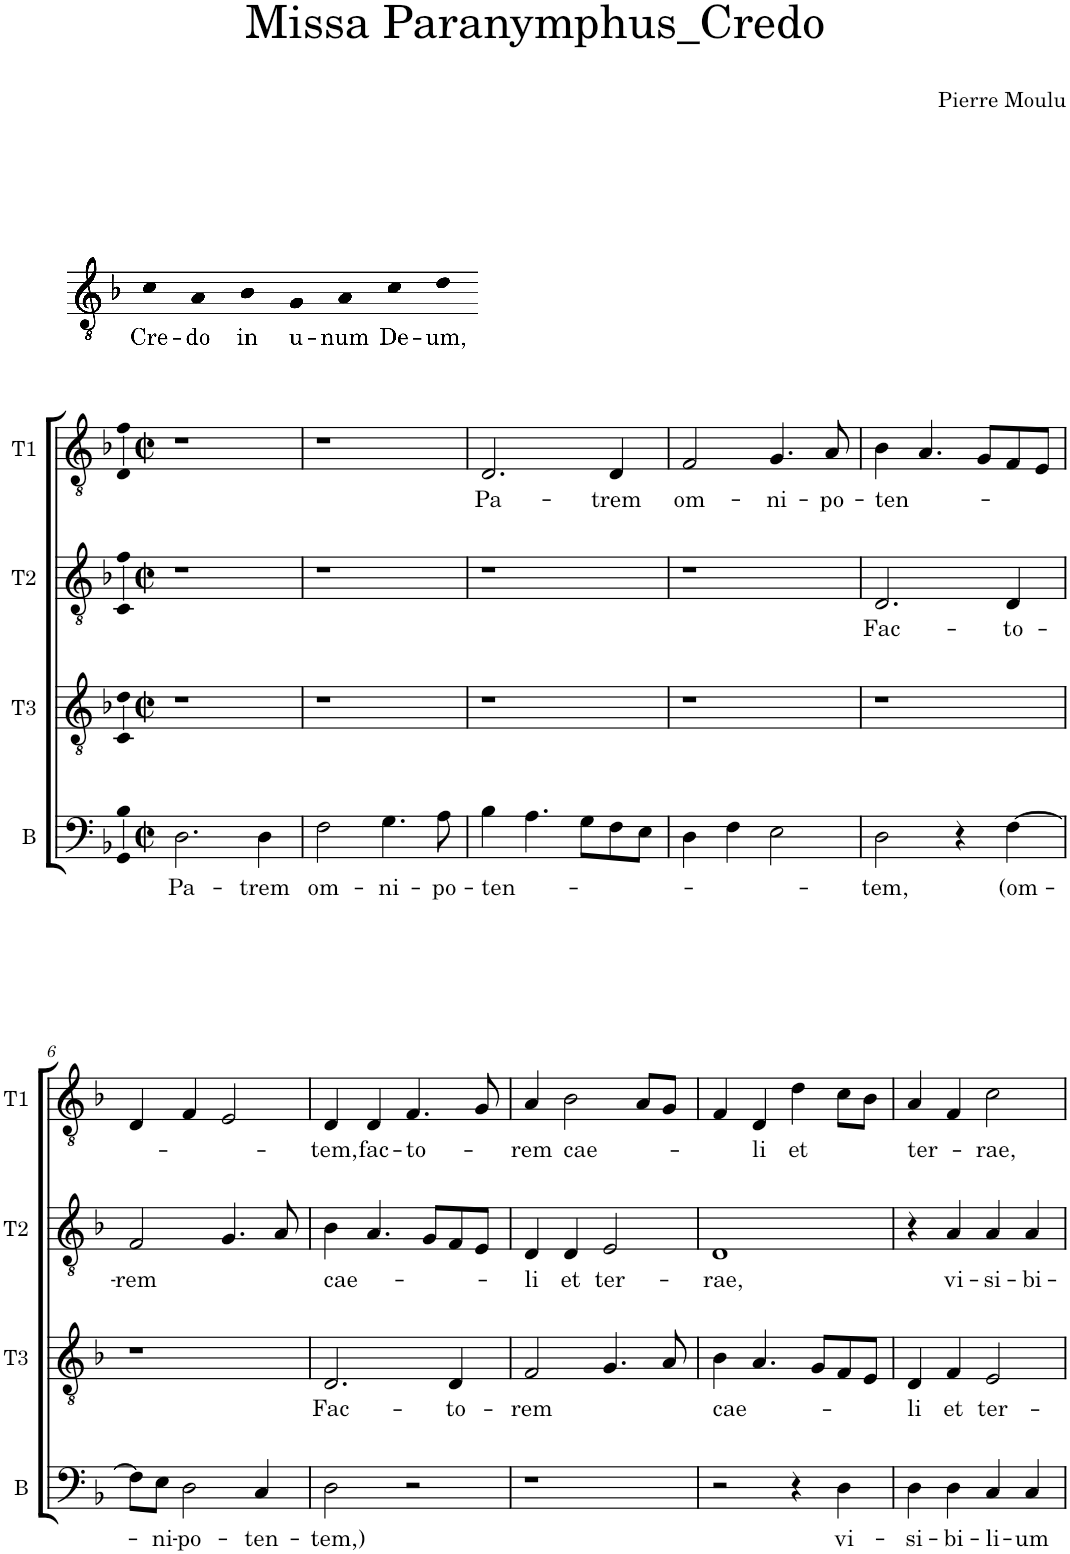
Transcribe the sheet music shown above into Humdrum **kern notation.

**kern	**text	**kern	**text	**kern	**text	**kern	**text
*part4	*part4	*part3	*part3	*part2	*part2	*part1	*part1
*staff4	*staff4	*staff3	*staff3	*staff2	*staff2	*staff1	*staff1
*I"B	*	*I"T3	*	*I"T2	*	*I"T1	*
*I'B	*	*I'T3	*	*I'T2	*	*I'T1	*
*clefF4	*	*clefGv2	*	*clefGv2	*	*clefGv2	*
*k[b-]	*	*k[b-]	*	*k[b-]	*	*k[b-]	*
*M2/2	*	*M2/2	*	*M2/2	*	*M2/2	*
*met(c|)	*	*met(c|)	*	*met(c|)	*	*met(c|)	*
=1	=1	=1	=1	=1	=1	=1	=1
!	!LO:LY:b	!	!	!	!	!	!
2.D\	Pa-	1r	.	1r	.	1r	.
!	!LO:LY:b	!	!	!	!	!	!
4D\	-trem	.	.	.	.	.	.
=2	=2	=2	=2	=2	=2	=2	=2
!	!LO:LY:b	!	!	!	!	!	!
2F\	om-	1r	.	1r	.	1r	.
!	!LO:LY:b	!	!	!	!	!	!
4.G\	-ni-	.	.	.	.	.	.
!	!LO:LY:b	!	!	!	!	!	!
8A\	-po-	.	.	.	.	.	.
=3	=3	=3	=3	=3	=3	=3	=3
!	!LO:LY:b	!	!	!	!	!	!LO:LY:b
4B-\	-ten-	1r	.	1r	.	2.D/	Pa-
4.A\	.	.	.	.	.	.	.
8G\L	.	.	.	.	.	.	.
!	!	!	!	!	!	!	!LO:LY:b
8F\	.	.	.	.	.	4D/	-trem
8E\J	.	.	.	.	.	.	.
=4	=4	=4	=4	=4	=4	=4	=4
!	!	!	!	!	!	!	!LO:LY:b
4D\	.	1r	.	1r	.	2F/	om-
4F\	.	.	.	.	.	.	.
!	!	!	!	!	!	!	!LO:LY:b
2E\	.	.	.	.	.	4.G/	-ni-
!	!	!	!	!	!	!	!LO:LY:b
.	.	.	.	.	.	8A/	-po-
=5	=5	=5	=5	=5	=5	=5	=5
!	!LO:LY:b	!	!	!	!LO:LY:b	!	!LO:LY:b
2D\	-tem,	1r	.	2.D/	Fac-	4B-\	-ten-
.	.	.	.	.	.	4.A/	.
4r	.	.	.	.	.	.	.
.	.	.	.	.	.	8G/L	.
!	!LO:LY:b	!	!	!	!LO:LY:b	!	!
[4F\	(om-	.	.	4D/	-to-	8F/	.
.	.	.	.	.	.	8E/J	.
!!LO:LB:g=z
=6	=6	=6	=6	=6	=6	=6	=6
!	!	!	!	!	!LO:LY:b	!	!
8F\L]	.	1r	.	2F/	-rem	4D/	.
!	!LO:LY:b	!	!	!	!	!	!
8E\J	-ni-	.	.	.	.	.	.
!	!LO:LY:b	!	!	!	!	!	!
2D\	-po-	.	.	.	.	4F/	.
.	.	.	.	4.G/	.	2E/	.
!	!LO:LY:b	!	!	!	!	!	!
4C/	-ten-	.	.	.	.	.	.
.	.	.	.	8A/	.	.	.
=7	=7	=7	=7	=7	=7	=7	=7
!	!LO:LY:b	!	!LO:LY:b	!	!LO:LY:b	!	!LO:LY:b
2D\	-tem,)	2.D/	Fac-	4B-\	cae-	4D/	-tem,
!	!	!	!	!	!	!	!LO:LY:b
.	.	.	.	4.A/	.	4D/	fac-
!	!	!	!	!	!	!	!LO:LY:b
2r	.	.	.	.	.	4.F/	-to-
.	.	.	.	8G/L	.	.	.
!	!	!	!LO:LY:b	!	!	!	!
.	.	4D/	-to-	8F/	.	.	.
.	.	.	.	8E/J	.	8G/	.
=8	=8	=8	=8	=8	=8	=8	=8
!	!	!	!LO:LY:b	!	!LO:LY:b	!	!LO:LY:b
1r	.	2F/	-rem	4D/	-li	4A/	-rem
!	!	!	!	!	!LO:LY:b	!	!LO:LY:b
.	.	.	.	4D/	et	2B-\	cae-
!	!	!	!	!	!LO:LY:b	!	!
.	.	4.G/	.	2E/	ter-	.	.
.	.	.	.	.	.	8A/L	.
.	.	8A/	.	.	.	8G/J	.
=9	=9	=9	=9	=9	=9	=9	=9
!	!	!	!LO:LY:b	!	!LO:LY:b	!	!
2r	.	4B-\	cae-	1D	-rae,	4F/	.
!	!	!	!	!	!	!	!LO:LY:b
.	.	4.A/	.	.	.	4D/	-li
!	!	!	!	!	!	!	!LO:LY:b
4r	.	.	.	.	.	4d\	et
.	.	8G/L	.	.	.	.	.
!	!LO:LY:b	!	!	!	!	!	!
4D\	vi-	8F/	.	.	.	8c\L	.
.	.	8E/J	.	.	.	8B-\J	.
=10	=10	=10	=10	=10	=10	=10	=10
!	!LO:LY:b	!	!LO:LY:b	!	!	!	!LO:LY:b
4D\	-si-	4D/	li	4r	.	4A/	ter-
!	!LO:LY:b	!	!LO:LY:b	!	!LO:LY:b	!	!
4D\	-bi-	4F/	et	4A/	vi-	4F/	.
!	!LO:LY:b	!	!LO:LY:b	!	!LO:LY:b	!	!LO:LY:b
4C/	-li-	2E/	ter-	4A/	-si-	2c\	-rae,
!	!LO:LY:b	!	!	!	!LO:LY:b	!	!
4C/	-um	.	.	4A/	-bi-	.	.
=	=	=	=	=	=	=	=
*-	*-	*-	*-	*-	*-	*-	*-
